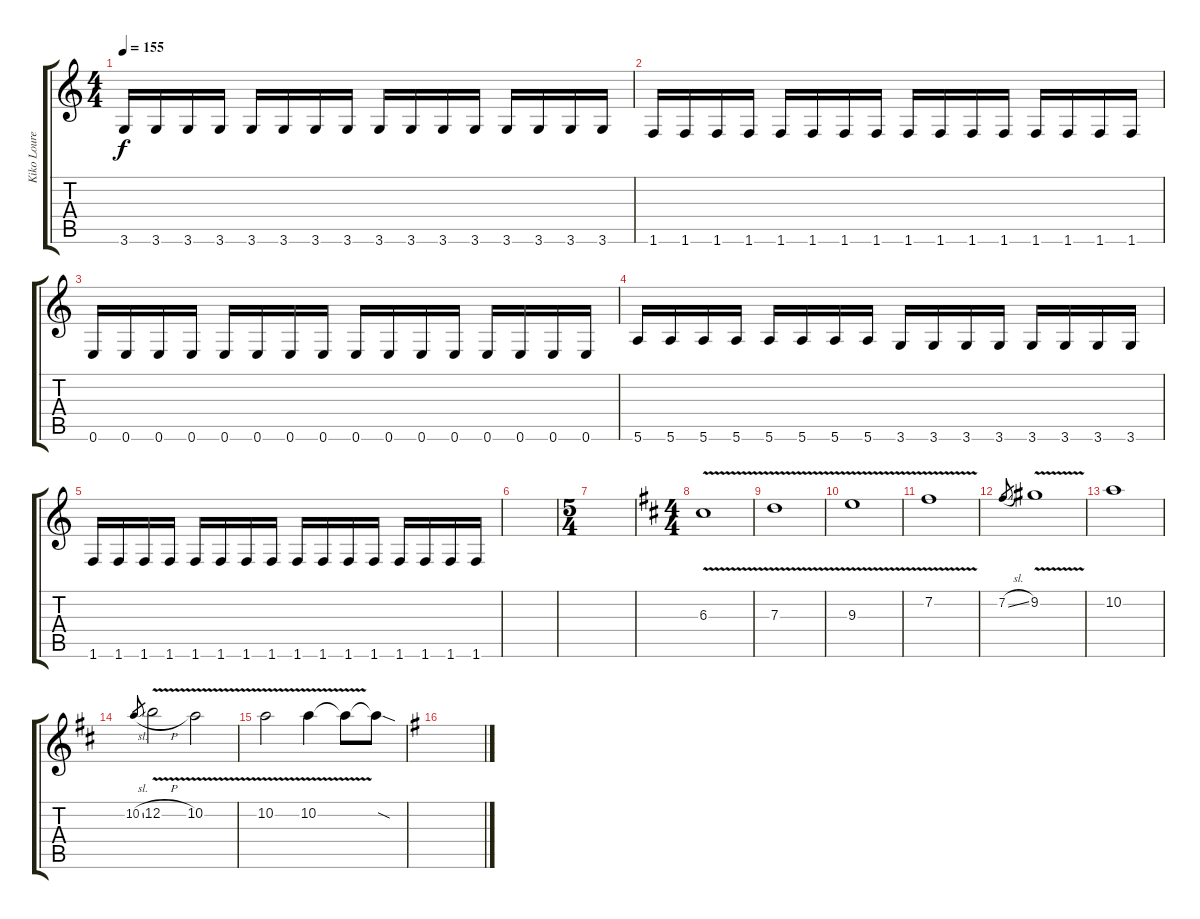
\track ("Kiko Loureiro/Rafael Bittencourt" "Kiko Loure") {instrument overdrivenguitar}
\staff {score tabs}
\tuning (E4 B3 G3 D3 A2 E2) {hide}
\ts (4 4)
\tempo 155
\clef g2
\ks aminor
3.6.16{dy f} 3.6.16 3.6.16 3.6.16 3.6.16 3.6.16 3.6.16 3.6.16 3.6.16 3.6.16 3.6.16 3.6.16 3.6.16 3.6.16 3.6.16 3.6.16 |
1.6.16 1.6.16 1.6.16 1.6.16 1.6.16 1.6.16 1.6.16 1.6.16 1.6.16 1.6.16 1.6.16 1.6.16 1.6.16 1.6.16 1.6.16 1.6.16 |
0.6.16 0.6.16 0.6.16 0.6.16 0.6.16 0.6.16 0.6.16 0.6.16 0.6.16 0.6.16 0.6.16 0.6.16 0.6.16 0.6.16 0.6.16 0.6.16 |
5.6.16 5.6.16 5.6.16 5.6.16 5.6.16 5.6.16 5.6.16 5.6.16 3.6.16 3.6.16 3.6.16 3.6.16 3.6.16 3.6.16 3.6.16 3.6.16 |
1.6.16 1.6.16 1.6.16 1.6.16 1.6.16 1.6.16 1.6.16 1.6.16 1.6.16 1.6.16 1.6.16 1.6.16 1.6.16 1.6.16 1.6.16 1.6.16 |
|
\ts (5 4)
|
\ts (4 4)
\ks d
6.3{v}.1 |
7.3{v}.1 |
9.3{v}.1 |
7.2{v}.1 |
7.2{sl}.8{gr} 9.2{v}.1 |
10.2.1 |
10.2{sl}.8{gr} 12.2{v h}.2 10.2{v}.2 |
10.2{v}.2 10.2{v}.4 10.2{t}.8 10.2{sod t}.8 |
\ks g
